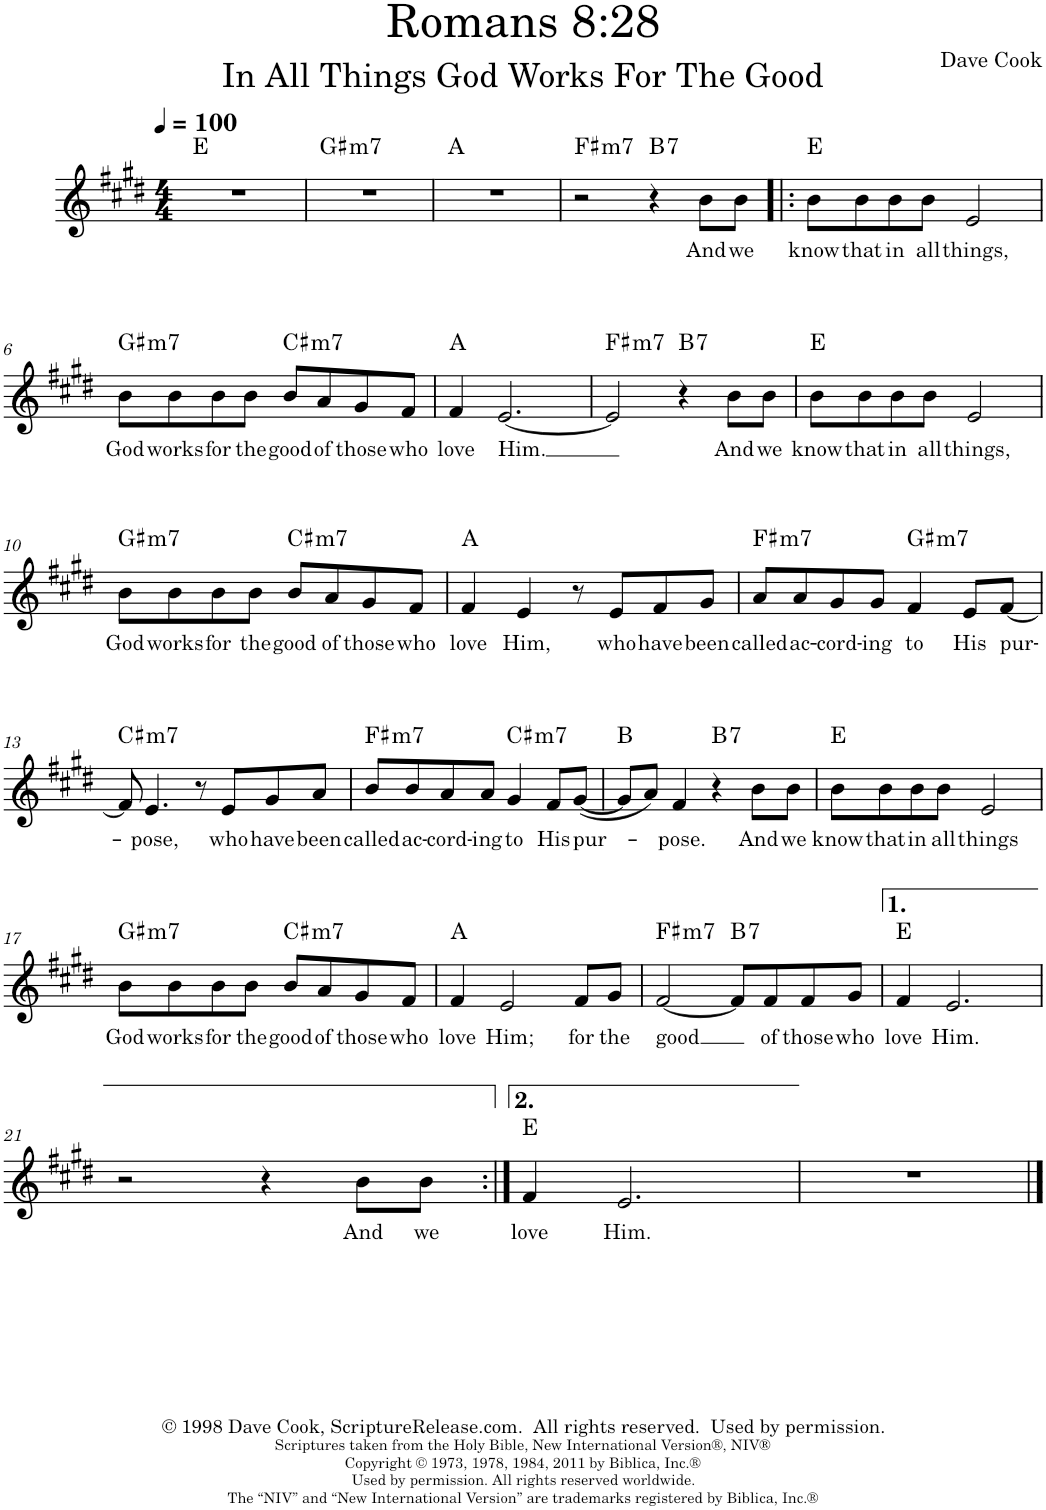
**kern	**text	**harte
*part1	*part1	*part1
*staff1	*staff1	*
*I"Piano	*	*
*I'Pno.	*	*
*clefG2	*	*
*k[f#c#g#d#]	*	*
*M4/4	*	*
*MM100	*	*
=1	=1	=1
1r	.	E:maj
=2	=2	=2
!	!	!LO:H:kt=m7
1r	.	G#:min7
=3	=3	=3
1r	.	A:maj
=4	=4	=4
!	!	!LO:H:kt=m7
2r	.	F#:min7
!	!	!LO:H:kt=7
4r	.	B:7
!	!LO:LY:b	!
8b\L	And	.
!	!LO:LY:b	!
8b\J	we	.
=5!|:	=5!|:	=5!|:
!	!LO:LY:b	!
8b\L	know	E:maj
!	!LO:LY:b	!
8b\	that	.
!	!LO:LY:b	!
8b\	in	.
!	!LO:LY:b	!
8b\J	all	.
!	!LO:LY:b	!
2e/	things,	.
!!LO:LB:g=z
=6	=6	=6
!	!LO:LY:b	!LO:H:kt=m7
8b\L	God	G#:min7
!	!LO:LY:b	!
8b\	works	.
!	!LO:LY:b	!
8b\	for	.
!	!LO:LY:b	!
8b\J	the	.
!	!LO:LY:b	!LO:H:kt=m7
8b/L	good	C#:min7
!	!LO:LY:b	!
8a/	of	.
!	!LO:LY:b	!
8g#/	those	.
!	!LO:LY:b	!
8f#/J	who	.
=7	=7	=7
!	!LO:LY:b	!
4f#/	love	A:maj
!	!LO:LY:b	!
[2.e/	Him.	.
=8	=8	=8
!	!	!LO:H:kt=m7
2e/]	.	F#:min7
!	!	!LO:H:kt=7
4r	.	B:7
!	!LO:LY:b	!
8b\L	And	.
!	!LO:LY:b	!
8b\J	we	.
=9	=9	=9
!	!LO:LY:b	!
8b\L	know	E:maj
!	!LO:LY:b	!
8b\	that	.
!	!LO:LY:b	!
8b\	in	.
!	!LO:LY:b	!
8b\J	all	.
!	!LO:LY:b	!
2e/	things,	.
!!LO:LB:g=z
=10	=10	=10
!	!LO:LY:b	!LO:H:kt=m7
8b\L	God	G#:min7
!	!LO:LY:b	!
8b\	works	.
!	!LO:LY:b	!
8b\	for	.
!	!LO:LY:b	!
8b\J	the	.
!	!LO:LY:b	!LO:H:kt=m7
8b/L	good	C#:min7
!	!LO:LY:b	!
8a/	of	.
!	!LO:LY:b	!
8g#/	those	.
!	!LO:LY:b	!
8f#/J	who	.
=11	=11	=11
!	!LO:LY:b	!
4f#/	love	A:maj
!	!LO:LY:b	!
4e/	Him,	.
8r	.	.
!	!LO:LY:b	!
8e/L	who	.
!	!LO:LY:b	!
8f#/	have	.
!	!LO:LY:b	!
8g#/J	been	.
=12	=12	=12
!	!LO:LY:b	!LO:H:kt=m7
8a/L	called	F#:min7
!	!LO:LY:b	!
8a/	ac-	.
!	!LO:LY:b	!
8g#/	-cord-	.
!	!LO:LY:b	!
8g#/J	-ing	.
!	!LO:LY:b	!LO:H:kt=m7
4f#/	to	G#:min7
!	!LO:LY:b	!
8e/L	His	.
!	!LO:LY:b	!
[8f#/J	pur-	.
!!LO:LB:g=z
=13	=13	=13
!	!	!LO:H:kt=m7
8f#/]	.	C#:min7
!	!LO:LY:b	!
4.e/	-pose,	.
8r	.	.
!	!LO:LY:b	!
8e/L	who	.
!	!LO:LY:b	!
8g#/	have	.
!	!LO:LY:b	!
8a/J	been	.
=14	=14	=14
!	!LO:LY:b	!LO:H:kt=m7
8b/L	called	F#:min7
!	!LO:LY:b	!
8b/	ac-	.
!	!LO:LY:b	!
8a/	-cord-	.
!	!LO:LY:b	!
8a/J	-ing	.
!	!LO:LY:b	!LO:H:kt=m7
4g#/	to	C#:min7
!	!LO:LY:b	!
8f#/L	His	.
!	!LO:LY:b	!
([8g#/J	pur-	.
=15	=15	=15
8g#/L]	.	B:maj
8a/J)	.	.
!	!LO:LY:b	!
4f#/	-pose.	.
!	!	!LO:H:kt=7
4r	.	B:7
!	!LO:LY:b	!
8b\L	And	.
!	!LO:LY:b	!
8b\J	we	.
=16	=16	=16
!	!LO:LY:b	!
8b\L	know	E:maj
!	!LO:LY:b	!
8b\	that	.
!	!LO:LY:b	!
8b\	in	.
!	!LO:LY:b	!
8b\J	all	.
!	!LO:LY:b	!
2e/	things	.
!!LO:LB:g=z
=17	=17	=17
!	!LO:LY:b	!LO:H:kt=m7
8b\L	God	G#:min7
!	!LO:LY:b	!
8b\	works	.
!	!LO:LY:b	!
8b\	for	.
!	!LO:LY:b	!
8b\J	the	.
!	!LO:LY:b	!LO:H:kt=m7
8b/L	good	C#:min7
!	!LO:LY:b	!
8a/	of	.
!	!LO:LY:b	!
8g#/	those	.
!	!LO:LY:b	!
8f#/J	who	.
=18	=18	=18
!	!LO:LY:b	!
4f#/	love	A:maj
!	!LO:LY:b	!
2e/	Him;	.
!	!LO:LY:b	!
8f#/L	for	.
!	!LO:LY:b	!
8g#/J	the	.
=19	=19	=19
!	!LO:LY:b	!LO:H:kt=m7
[2f#/	good	F#:min7
!	!	!LO:H:kt=7
8f#/L]	.	B:7
!	!LO:LY:b	!
8f#/	of	.
!	!LO:LY:b	!
8f#/	those	.
!	!LO:LY:b	!
8g#/J	who	.
=20	=20	=20
!	!LO:LY:b	!
4f#/	love	E:maj
!	!LO:LY:b	!
2.e/	Him.	.
!!LO:LB:g=z
=21	=21	=21
2r	.	.
4r	.	.
!	!LO:LY:b	!
8b\L	And	.
!	!LO:LY:b	!
8b\J	we	.
=22:|!	=22:|!	=22:|!
!	!LO:LY:b	!
4f#/	love	E:maj
!	!LO:LY:b	!
2.e/	Him.	.
=23	=23	=23
1r	.	.
==	==	==
*-	*-	*-
